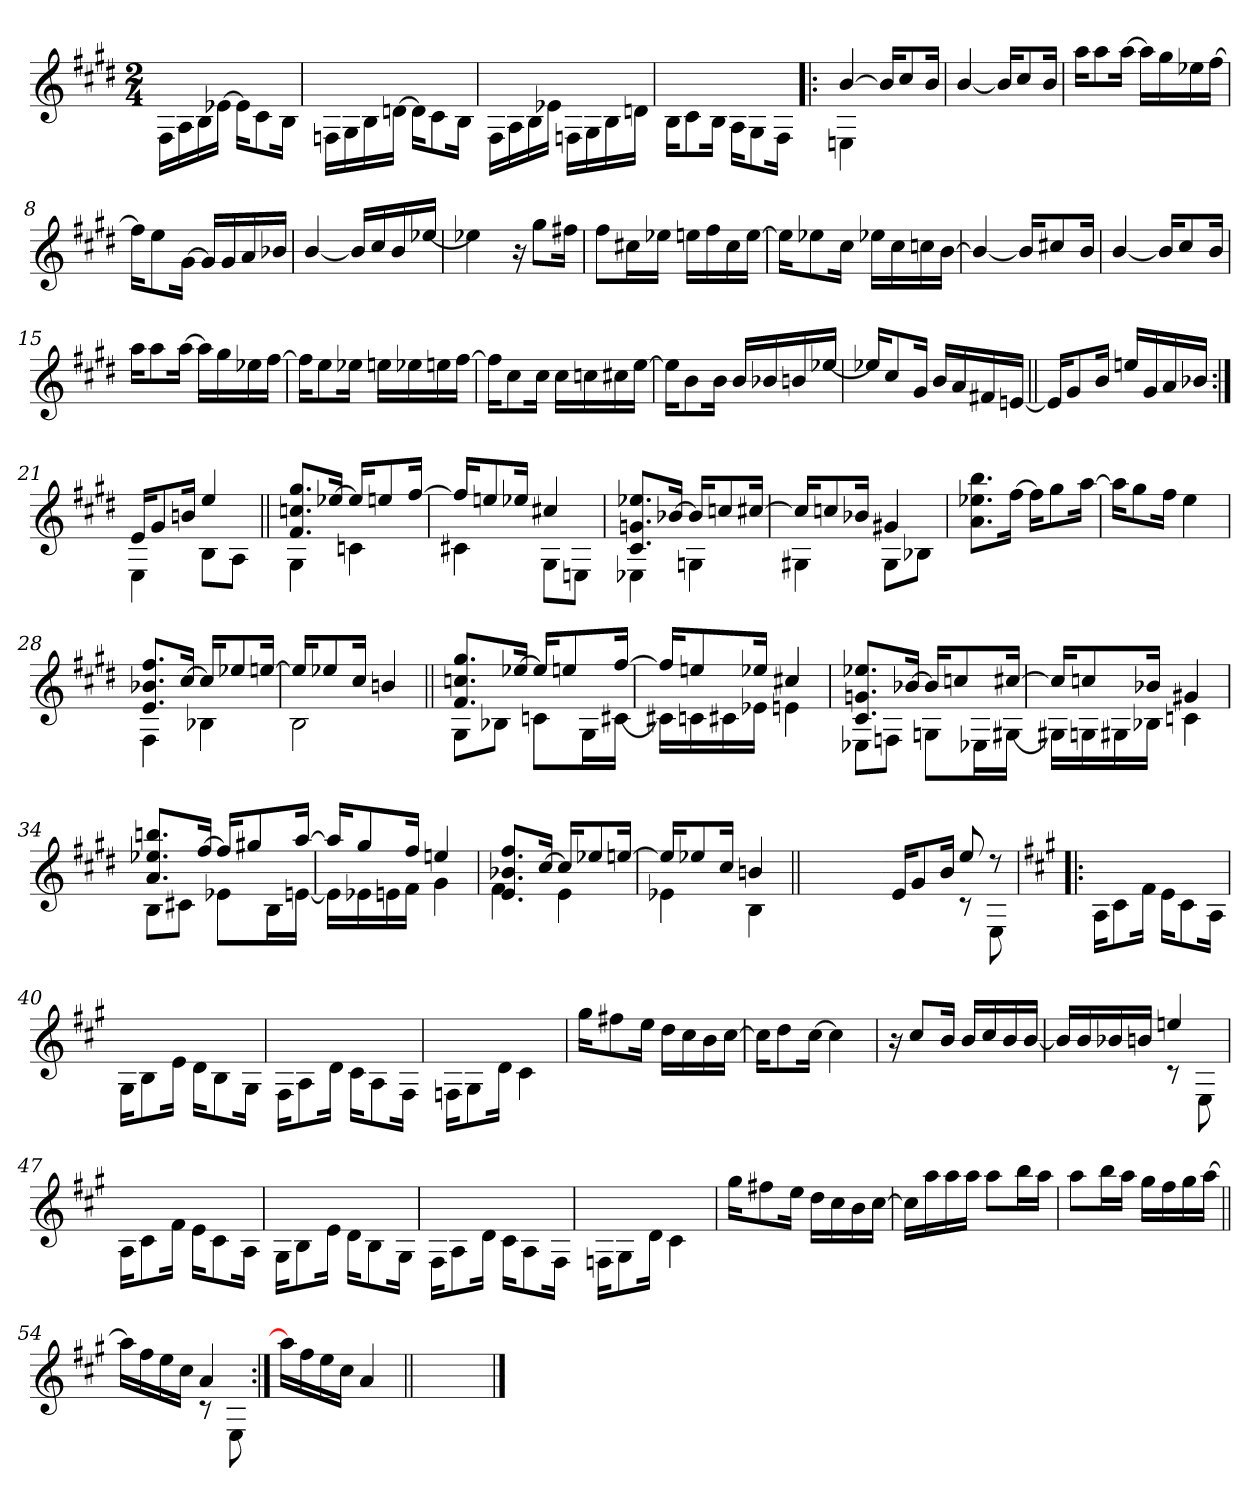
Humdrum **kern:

**kern
*part1
*staff1
*clefG2
*k[f#c#g#d#]
*E:
*M2/4
=1
16F#\LL
16A\
16B\
[16e-X\JJ
16e-\KL]
8c#\
16B\Jk
=2
16F\LL
16G#\
16B\
[16dn\JJ
16d\KL]
8c#\
16B\Jk
=3
16F#\LL
16A\
16B\
16e-X\JJ
16F\LL
16G#\
16B\
16dn\JJ
=4
16B\KL
8c#\
16B\Jk
16A\KL
8G#\
16F#\Jk
!!LO:LB:g=z
=5!|:
*^
[>4b/	4En\
16b/KL]	4ryy
8cc#/	.
16b/Jk	.
*v	*v
=6
[4b/
16b/KL]
8cc#/
16b/Jk
=7
16aa\KL
8aa\
[16aa\Jk
16aa\LL]
16gg#\
16ee-X\
[16ff#\JJ
=8
16ff#\KL]
8ee\
[16g#\Jk
16g#/LL]
16g#/
16a/
16b-X/JJ
!!LO:LB:g=z
=9
[4b/
16b/LL]
16cc#/
16b/
[16ee-X/JJ
=10
4ee-X\]
16r
8gg#\L
16ff#X\Jk
=11
8ff#\L
16cc#X\L
16ee-X\JJ
16een\LL
16ff#\
16cc#\
[16ee\JJ
=12
16een\KL]
8ee-X\
16cc#\Jk
16ee-X\LL
16cc#\
16ccn\
[16b\JJ
=13
4b/_
16b/KL]
8cc#X/
16b/Jk
!!LO:LB:g=z
=14
[4b/
16b/KL]
8cc#/
16b/Jk
=15
16aa\KL
8aa\
[16aa\Jk
16aa\LL]
16gg#\
16ee-X\
[16ff#\JJ
=16
16ff#\KL]
8ee\
16ee-X\Jk
16een\LL
16ee-X\
16een\
[16ff#\JJ
=17
16ff#\KL]
8cc#\
16cc#\Jk
16cc#\LL
16ccn\
16cc#X\
[16ee\JJ
!!LO:LB:g=z
=18
16ee\KL]
8b\
16b\Jk
16b/LL
16b-X/
16bn/
[16ee-X/JJ
=19
16ee-X/KL]
8cc#/
16g#/Jk
16b/LL
16a/
16f#X/
[16en/JJ
=20||
16e/KL]
8g#/
16b/Jk
16een/LL
16g#/
16a/
16b-X/JJ
=21:|!
*^
16e/KL	4E\
8g#/	.
16bn/Jk	.
4ee/	8B\L
.	8A\J
!!LO:LB:g=z	!!
=22||	=22||
8.f#/ 8.ccn/ 8.gg#/L	4G#\
[>16ee-X/Jk	.
16ee-/KL]	4cn\
8een/	.
[>16ff#/Jk	.
=23	=23
16ff#/KL]	4c#X\
8een/	.
16ee-X/Jk	.
4cc#X/	8G#\L
.	8En\J
=24	=24
8.c#/ 8.gn/ 8.ee-X/L	4E-X\
[>16b-X/Jk	.
16b-/KL]	4Gn\
8ccn/	.
[>16cc#X/Jk	.
=25	=25
16cc#/KL]	4G#X\
8ccn/	.
16b-X/Jk	.
4g#X/	8G#\L
.	8B-X\J
*v	*v
!!LO:LB:g=z
=26
8.a\ 8.ee-X\ 8.bb\L
[16ff#\Jk
16ff#\KL]
8gg#\
[16aa\Jk
=27
16aa\KL]
8gg#\
16ff#\Jk
4ee\
=28
*^
8.e/ 8.b-X/ 8.ff#/L	4F#\
[>16cc#/Jk	.
16cc#/KL]	4B-X\
8ee-X/	.
[>16een/Jk	.
=29	=29
16ee/KL]	2B\
8ee-X/	.
16cc#/Jk	.
4bn/	.
!!LO:LB:g=z	!!
=30||	=30||
8.f#/ 8.ccn/ 8.gg#/L	8G#\L
.	8B-X\J
[>16ee-X/Jk	.
16ee-/KL]	8cn\L
8een/	.
.	16G#\L
[>16ff#/Jk	[<16c#X\JJ
=31	=31
16ff#/KL]	16c#X\LL]
8een/	16cn\
.	16c#X\
16ee-X/Jk	16e-X\JJ
4cc#X/	4en\
=32	=32
8.c#/ 8.gn/ 8.ee-X/L	8E-X\L
.	8Fn\J
[>16b-X/Jk	.
16b-/KL]	8Gn\L
8ccn/	.
.	16E-X\L
[>16cc#X/Jk	[<16G#X\JJ
=33	=33
16cc#/KL]	16G#X\LL]
8ccn/	16Gn\
.	16G#X\
16b-X/Jk	16B-X\JJ
4g#X/	4cn\
!!LO:PB:g=z	!!
=34	=34
8.a/ 8.ee-X/ 8.bbn/L	8B\L
.	8c#X\J
[>16ff#/Jk	.
16ff#/KL]	8e-X\L
8gg#X/	.
.	16B\L
[>16aa/Jk	[<16en\JJ
=35	=35
16aa/KL]	16e\LL]
8gg#/	16e-X\
.	16en\
16ff#/Jk	16f#\JJ
4een/	4g#\
=36	=36
8.e/ 8.b-X/ 8.ff#/L	4f#\
[>16cc#/Jk	.
16cc#/KL]	4e\
8ee-X/	.
[>16een/Jk	.
=37	=37
16ee/KL]	4e-X\
8ee-X/	.
16cc#/Jk	.
4bn/	4B\
*v	*v
=37X371||
2ryy
!!LO:LB:g=z
=38-
*^
16e/KL	4ryy
8g#/	.
16b/Jk	.
8ee/	8rc
8rdd	8E\
*v	*v
=39!|:
*k[f#c#g#]
*A:
16A\KL
8c#\
16f#\Jk
16e\KL
8c#\
16A\Jk
=40
16G#\KL
8B\
16e\Jk
16d\KL
8B\
16G#\Jk
=41
16F#\KL
8A\
16d\Jk
16c#\KL
8A\
16F#\Jk
=42
16Fn\KL
8G#\
16d\Jk
4c#\
!!LO:LB:g=z
=43
16gg#\KL
8ff#X\
16ee\Jk
16dd\LL
16cc#\
16b\
[16cc#\JJ
=44
16cc#\KL]
8dd\
[16cc#\Jk
4cc#\]
=45
16r
8cc#/L
16b/Jk
16b/LL
16cc#/
16b/
[16b/JJ
=46
*^
16b/LL]	4ryy
16b/	.
16b-X/	.
16bn/JJ	.
4een/	8rc
.	8E\
*v	*v
=47
16A\KL
8c#\
16f#\Jk
16e\KL
8c#\
16A\Jk
!!LO:LB:g=z
=48
16G#\KL
8B\
16e\Jk
16d\KL
8B\
16G#\Jk
=49
16F#\KL
8A\
16d\Jk
16c#\KL
8A\
16F#\Jk
=50
16Fn\KL
8G#\
16d\Jk
4c#\
=51
16gg#\KL
8ff#X\
16ee\Jk
16dd\LL
16cc#\
16b\
[16cc#\JJ
!!LO:LB:g=z
=52
16cc#\LL]
16aa\
16aa\
16aa\JJ
8aa\L
16bb\L
16aa\JJ
=53
8aa\L
16bb\L
16aa\JJ
16gg#\LL
16ff#\
16gg#\
[16aa\JJ
=54||
*^
16aa\LL]	4ryy
16ff#\	.
16ee\	.
16cc#\JJ	.
4a/	8rc
.	8E\
*v	*v
=55:|!
16aa\LL]
16ff#\
16ee\
16cc#\JJ
4a/
=56||
2ryy
==
*-
